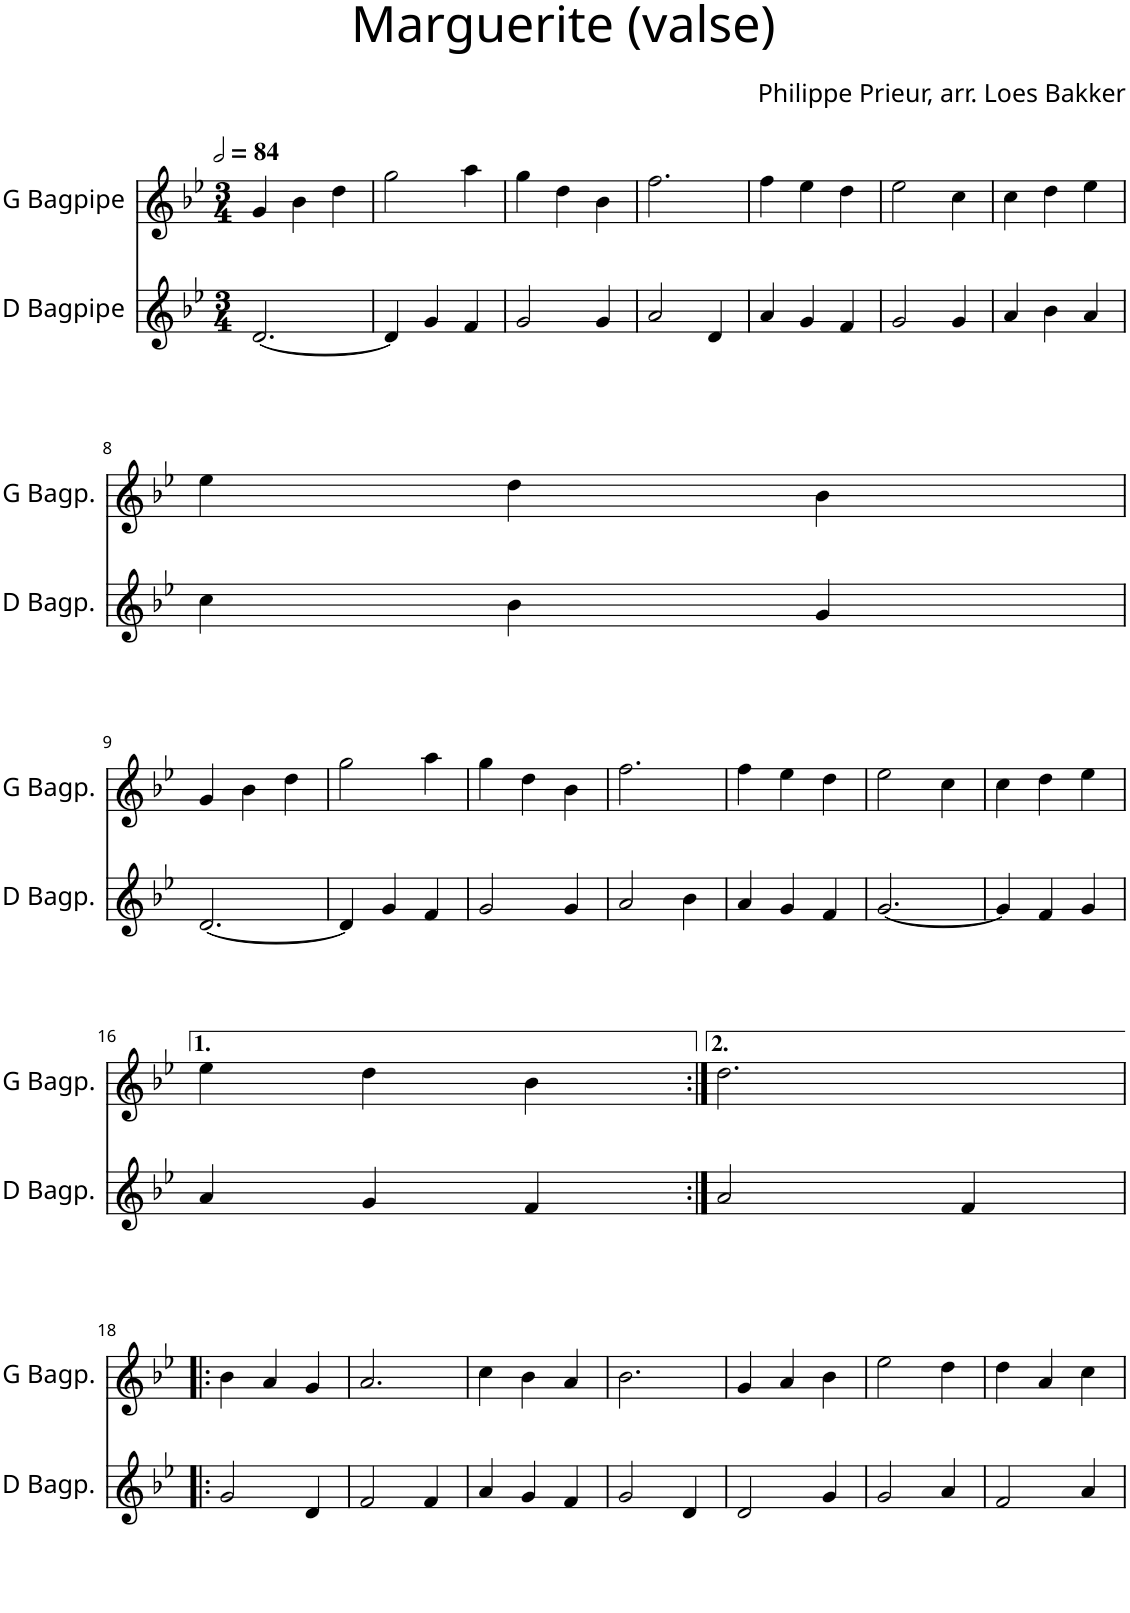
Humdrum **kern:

**kern	**kern
*part2	*part1
*staff2	*staff1
*I"D Bagpipe	*I"G Bagpipe
*I'D Bagp.	*I'G Bagp.
*clefG2	*clefG2
*k[b-e-]	*k[b-e-]
*M3/4	*M3/4
*MM168	*MM168
=1	=1
[2.d/	4g/
.	4b-\
.	4dd\
=2	=2
4d/]	2gg\
4g/	.
4f/	4aa\
=3	=3
2g/	4gg\
.	4dd\
4g/	4b-\
=4	=4
2a/	2.ff\
4d/	.
=5	=5
4a/	4ff\
4g/	4ee-\
4f/	4dd\
=6	=6
2g/	2ee-\
4g/	4cc\
=7	=7
4a/	4cc\
4b-\	4dd\
4a/	4ee-\
!!LO:LB:g=z
=8	=8
4cc\	4ee-\
4b-\	4dd\
4g/	4b-\
!!LO:LB:g=z
=9	=9
[2.d/	4g/
.	4b-\
.	4dd\
=10	=10
4d/]	2gg\
4g/	.
4f/	4aa\
=11	=11
2g/	4gg\
.	4dd\
4g/	4b-\
=12	=12
2a/	2.ff\
4b-\	.
=13	=13
4a/	4ff\
4g/	4ee-\
4f/	4dd\
=14	=14
[2.g/	2ee-\
.	4cc\
=15	=15
4g/]	4cc\
4f/	4dd\
4g/	4ee-\
!!LO:LB:g=z
=16	=16
4a/	4ee-\
4g/	4dd\
4f/	4b-\
=17:|!	=17:|!
2a/	2.dd\
4f/	.
!!LO:LB:g=z
=18!|:	=18!|:
2g/	4b-\
.	4a/
4d/	4g/
=19	=19
2f/	2.a/
4f/	.
=20	=20
4a/	4cc\
4g/	4b-\
4f/	4a/
=21	=21
2g/	2.b-\
4d/	.
=22	=22
2d/	4g/
.	4a/
4g/	4b-\
=23	=23
2g/	2ee-\
4a/	4dd\
=24	=24
2f/	4dd\
.	4a/
4a/	4cc\
=	=
*-	*-
